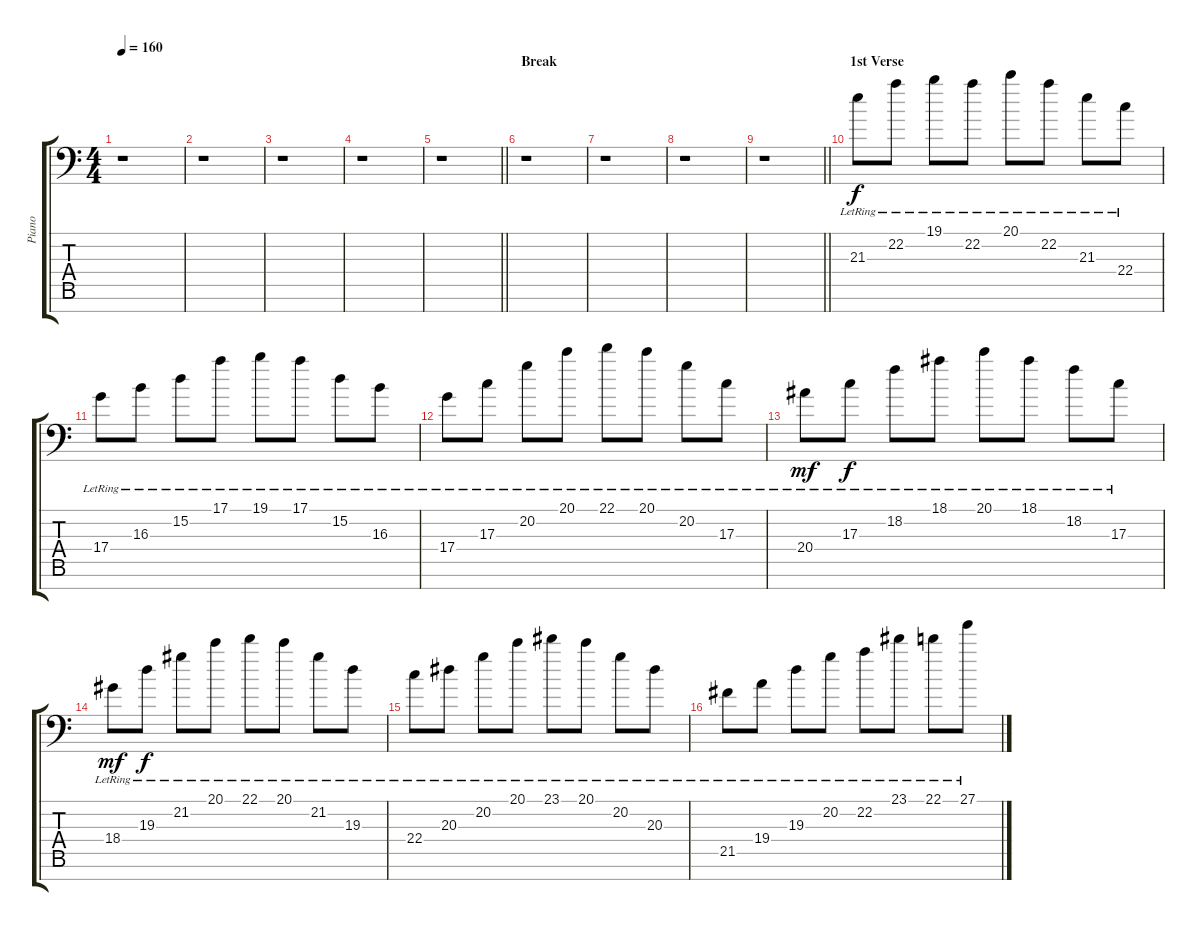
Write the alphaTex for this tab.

\track ("Piano" "Piano") {instrument acousticgrandpiano}
\staff {score tabs}
\tuning (E4 B3 G3 D3 A2 E2 E1) {hide}
\ts (4 4)
\tempo 160
\clef f4
\ks c
r.1{dy mf} |
r.1 |
r.1 |
r.1 |
\barLineRight lightlight
r.1 |
\section ("" "Break")
r.1 |
r.1 |
r.1 |
\barLineRight lightlight
r.1 |
\section ("" "1st Verse")
21.3{lr}.8{dy f volume 10} 22.2{lr}.8 19.1{lr}.8 22.2{lr}.8 20.1{lr}.8 22.2{lr}.8 21.3{lr}.8 22.4{lr}.8 |
17.4{lr}.8 16.3{lr}.8 15.2{lr}.8 17.1{lr}.8 19.1{lr}.8 17.1{lr}.8 15.2{lr}.8 16.3{lr}.8 |
17.4{lr}.8 17.3{lr}.8 20.2{lr}.8 20.1{lr}.8 22.1{lr}.8 20.1{lr}.8 20.2{lr}.8 17.3{lr}.8 |
20.4{lr}.8{dy mf} 17.3{lr}.8{dy f} 18.2{lr}.8 18.1{lr}.8 20.1{lr}.8 18.1{lr}.8 18.2{lr}.8 17.3{lr}.8 |
18.4{lr}.8{dy mf} 19.3{lr}.8{dy f} 21.2{lr}.8 20.1{lr}.8 22.1{lr}.8 20.1{lr}.8 21.2{lr}.8 19.3{lr}.8 |
22.4{lr}.8 20.3{lr}.8 20.2{lr}.8 20.1{lr}.8 23.1{lr}.8 20.1{lr}.8 20.2{lr}.8 20.3{lr}.8 |
21.5{lr}.8 19.4{lr}.8 19.3{lr}.8 20.2{lr}.8 22.2{lr}.8 23.1{lr}.8 22.1{lr}.8 27.1{lr}.8
